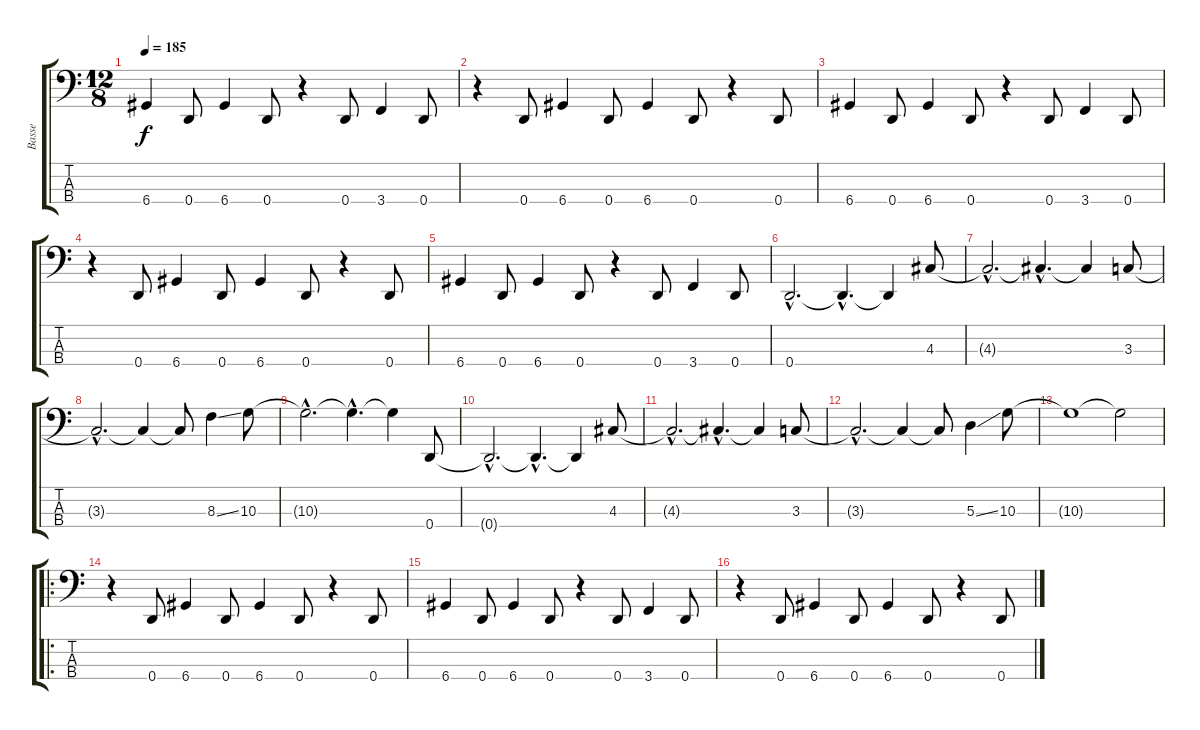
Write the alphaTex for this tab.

\track ("Basse" "Basse") {instrument electricbasspick}
\staff {score tabs}
\tuning (G2 D2 A1 D1) {hide}
\ts (12 8)
\tempo 185
\clef f4
\ks c
6.4.4{dy f} 0.4.8 6.4.4 0.4.8 r.4 0.4.8 3.4.4 0.4.8 |
r.4 0.4.8 6.4.4 0.4.8 6.4.4 0.4.8 r.4 0.4.8 |
6.4.4 0.4.8 6.4.4 0.4.8 r.4 0.4.8 3.4.4 0.4.8 |
r.4 0.4.8 6.4.4 0.4.8 6.4.4 0.4.8 r.4 0.4.8 |
6.4.4 0.4.8 6.4.4 0.4.8 r.4 0.4.8 3.4.4 0.4.8 |
0.4{hac}.2{d} 0.4{hac t}.4{d} 0.4{t}.4 4.3.8 |
4.3{hac t}.2{d} 4.3{hac t}.4{d} 4.3{t}.4 3.3.8 |
3.3{hac t}.2{d} 3.3{t}.4 3.3{t}.8 8.3{ss}.4 10.3.8 |
10.3{hac t}.2{d} 10.3{hac t}.4{d} 10.3{t}.4 0.4.8 |
0.4{hac t}.2{d} 0.4{hac t}.4{d} 0.4{t}.4 4.3.8 |
4.3{hac t}.2{d} 4.3{hac t}.4{d} 4.3{t}.4 3.3.8 |
3.3{hac t}.2{d} 3.3{t}.4 3.3{t}.8 5.3{ss}.4 10.3.8 |
10.3{t}.1 10.3{t}.2 |
\ro
r.4 0.4.8 6.4.4 0.4.8 6.4.4 0.4.8 r.4 0.4.8 |
6.4.4 0.4.8 6.4.4 0.4.8 r.4 0.4.8 3.4.4 0.4.8 |
r.4 0.4.8 6.4.4 0.4.8 6.4.4 0.4.8 r.4 0.4.8
